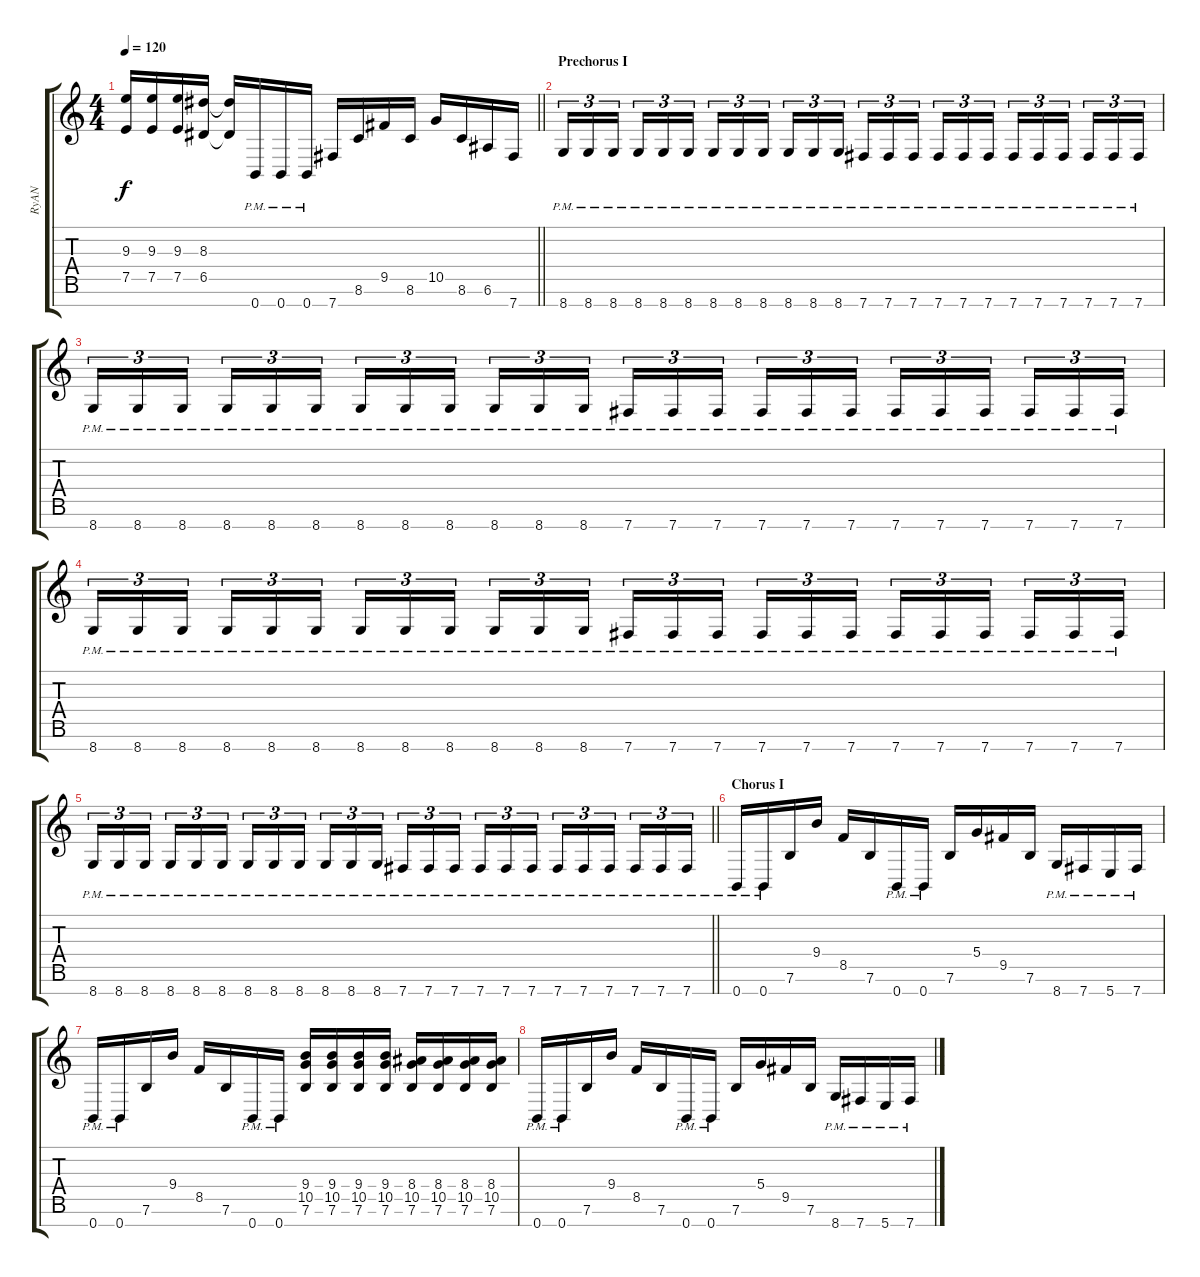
\track ("RyAN" "RyAN") {instrument distortionguitar}
\staff {score tabs}
\tuning (E4 B3 G3 D3 A2 E2 B1) {hide}
\ts (4 4)
\tempo 120
\clef g2
\barLineRight lightlight
\ks c
(9.3 7.5).16{dy f} (9.3 7.5).16 (9.3 7.5).16 (8.3 6.5).16 (8.3{t} 6.5{t}).16 0.7{pm}.16 0.7{pm}.16 0.7{pm}.16 7.7.16 8.6.16 9.5.16 8.6.16 10.5.16 8.6.16 6.6.16 7.7.16 |
\section ("" "Prechorus I")
8.7{pm}.16{tu (3 2)} 8.7{pm}.16{tu (3 2)} 8.7{pm}.16{tu (3 2) beam splitsecondary} 8.7{pm}.16{tu (3 2)} 8.7{pm}.16{tu (3 2)} 8.7{pm}.16{tu (3 2)} 8.7{pm}.16{tu (3 2)} 8.7{pm}.16{tu (3 2)} 8.7{pm}.16{tu (3 2) beam splitsecondary} 8.7{pm}.16{tu (3 2)} 8.7{pm}.16{tu (3 2)} 8.7{pm}.16{tu (3 2)} 7.7{pm}.16{tu (3 2)} 7.7{pm}.16{tu (3 2)} 7.7{pm}.16{tu (3 2) beam splitsecondary} 7.7{pm}.16{tu (3 2)} 7.7{pm}.16{tu (3 2)} 7.7{pm}.16{tu (3 2)} 7.7{pm}.16{tu (3 2)} 7.7{pm}.16{tu (3 2)} 7.7{pm}.16{tu (3 2) beam splitsecondary} 7.7{pm}.16{tu (3 2)} 7.7{pm}.16{tu (3 2)} 7.7{pm}.16{tu (3 2)} |
8.7{pm}.16{tu (3 2)} 8.7{pm}.16{tu (3 2)} 8.7{pm}.16{tu (3 2) beam splitsecondary} 8.7{pm}.16{tu (3 2)} 8.7{pm}.16{tu (3 2)} 8.7{pm}.16{tu (3 2)} 8.7{pm}.16{tu (3 2)} 8.7{pm}.16{tu (3 2)} 8.7{pm}.16{tu (3 2) beam splitsecondary} 8.7{pm}.16{tu (3 2)} 8.7{pm}.16{tu (3 2)} 8.7{pm}.16{tu (3 2)} 7.7{pm}.16{tu (3 2)} 7.7{pm}.16{tu (3 2)} 7.7{pm}.16{tu (3 2) beam splitsecondary} 7.7{pm}.16{tu (3 2)} 7.7{pm}.16{tu (3 2)} 7.7{pm}.16{tu (3 2)} 7.7{pm}.16{tu (3 2)} 7.7{pm}.16{tu (3 2)} 7.7{pm}.16{tu (3 2) beam splitsecondary} 7.7{pm}.16{tu (3 2)} 7.7{pm}.16{tu (3 2)} 7.7{pm}.16{tu (3 2)} |
8.7{pm}.16{tu (3 2)} 8.7{pm}.16{tu (3 2)} 8.7{pm}.16{tu (3 2) beam splitsecondary} 8.7{pm}.16{tu (3 2)} 8.7{pm}.16{tu (3 2)} 8.7{pm}.16{tu (3 2)} 8.7{pm}.16{tu (3 2)} 8.7{pm}.16{tu (3 2)} 8.7{pm}.16{tu (3 2) beam splitsecondary} 8.7{pm}.16{tu (3 2)} 8.7{pm}.16{tu (3 2)} 8.7{pm}.16{tu (3 2)} 7.7{pm}.16{tu (3 2)} 7.7{pm}.16{tu (3 2)} 7.7{pm}.16{tu (3 2) beam splitsecondary} 7.7{pm}.16{tu (3 2)} 7.7{pm}.16{tu (3 2)} 7.7{pm}.16{tu (3 2)} 7.7{pm}.16{tu (3 2)} 7.7{pm}.16{tu (3 2)} 7.7{pm}.16{tu (3 2) beam splitsecondary} 7.7{pm}.16{tu (3 2)} 7.7{pm}.16{tu (3 2)} 7.7{pm}.16{tu (3 2)} |
\barLineRight lightlight
8.7{pm}.16{tu (3 2)} 8.7{pm}.16{tu (3 2)} 8.7{pm}.16{tu (3 2) beam splitsecondary} 8.7{pm}.16{tu (3 2)} 8.7{pm}.16{tu (3 2)} 8.7{pm}.16{tu (3 2)} 8.7{pm}.16{tu (3 2)} 8.7{pm}.16{tu (3 2)} 8.7{pm}.16{tu (3 2) beam splitsecondary} 8.7{pm}.16{tu (3 2)} 8.7{pm}.16{tu (3 2)} 8.7{pm}.16{tu (3 2)} 7.7{pm}.16{tu (3 2)} 7.7{pm}.16{tu (3 2)} 7.7{pm}.16{tu (3 2) beam splitsecondary} 7.7{pm}.16{tu (3 2)} 7.7{pm}.16{tu (3 2)} 7.7{pm}.16{tu (3 2)} 7.7{pm}.16{tu (3 2)} 7.7{pm}.16{tu (3 2)} 7.7{pm}.16{tu (3 2) beam splitsecondary} 7.7{pm}.16{tu (3 2)} 7.7{pm}.16{tu (3 2)} 7.7{pm}.16{tu (3 2)} |
\section ("" "Chorus I")
0.7{pm}.16 0.7{pm}.16 7.6.16 9.4.16 8.5.16 7.6.16 0.7{pm}.16 0.7{pm}.16 7.6.16 5.4.16 9.5.16 7.6.16 8.7{pm}.16 7.7{pm}.16 5.7{pm}.16 7.7{pm}.16 |
0.7{pm}.16 0.7{pm}.16 7.6.16 9.4.16 8.5.16 7.6.16 0.7{pm}.16 0.7{pm}.16 (9.4 10.5 7.6).16 (9.4 10.5 7.6).16 (9.4 10.5 7.6).16 (9.4 10.5 7.6).16 (8.4 10.5 7.6).16 (8.4 10.5 7.6).16 (8.4 10.5 7.6).16 (8.4 10.5 7.6).16 |
0.7{pm}.16 0.7{pm}.16 7.6.16 9.4.16 8.5.16 7.6.16 0.7{pm}.16 0.7{pm}.16 7.6.16 5.4.16 9.5.16 7.6.16 8.7{pm}.16 7.7{pm}.16 5.7{pm}.16 7.7{pm}.16
